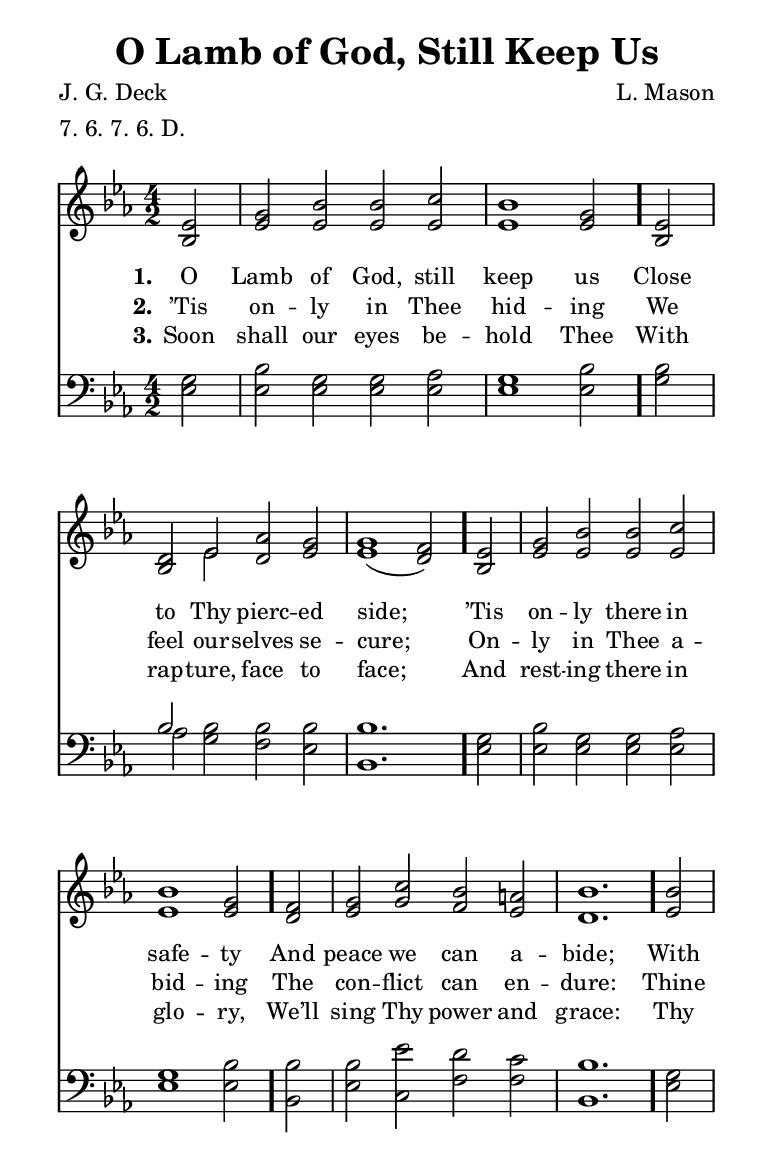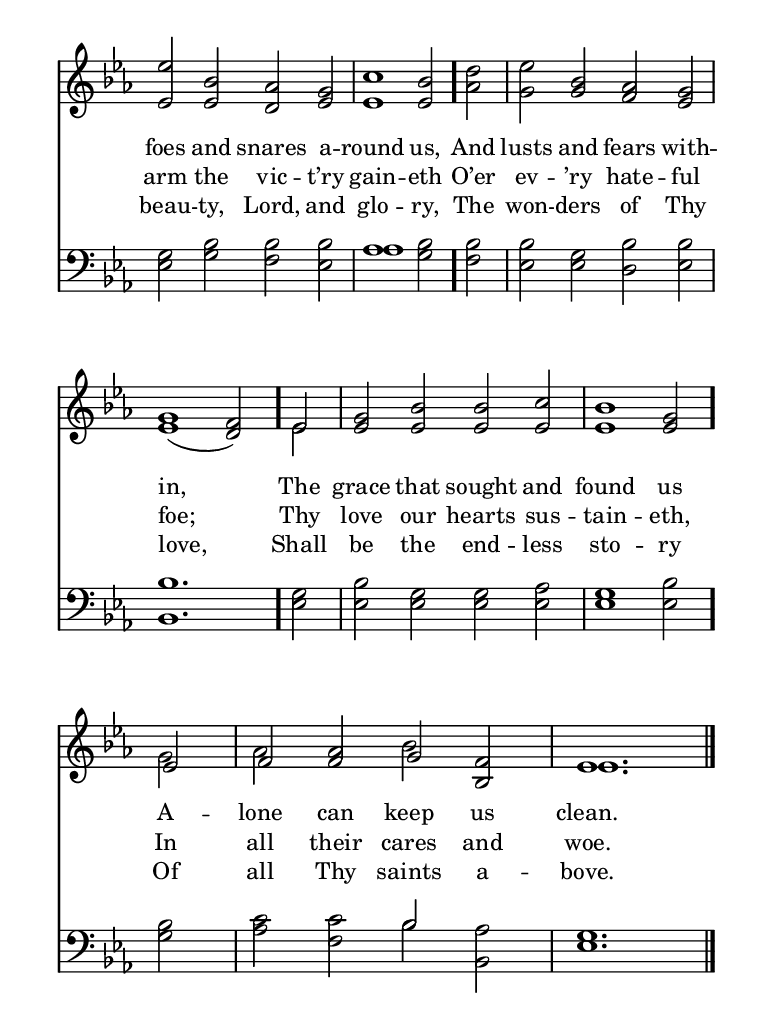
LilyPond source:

\include "common/global.ily"
\paper {
  \include "common/paper.ily"
}

\header{
  hymnnumber = "183"
  title = "O Lamb of God, Still Keep Us"
  tunename = "Missionary"
  meter = "7. 6. 7. 6. D."
  poet = "J. G. Deck"
  composer = "L. Mason"
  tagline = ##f
}

global = {
  \include "common/overrides.ily"
  \override Staff.TimeSignature.style = #'numbered
  \time 4/2
  \override Score.MetronomeMark.transparent = ##t % hide all fermata changes too
  \tempo 2=90
  \key ees \major
  \partial 2
  \autoBeamOff
}

notesSoprano = {
\global
\relative c' {

  ees2 | g bes bes c | bes1 g2
  ees2 | d ees aes g | g1( f2)
  ees2 | g bes bes c | bes1 g2
  f2 | g c bes a | bes1.
  bes2 | ees bes aes g | c1 bes2
  d2 | ees bes aes g | g1( f2)
  ees2 | g bes bes c | bes1 g2
  ees2 | f aes g f | ees1.

  \bar "|."

}
}

notesAlto = {
\global
\relative e' {

  bes2 | ees ees ees ees | ees1 ees2
  bes2 | bes ees d ees | ees1( d2)
  bes2 | ees ees ees ees | ees1 ees2
  d2 | ees g f ees | d1.
  ees2 | ees ees d ees | ees1 ees2
  aes2 | g g f ees | ees1( d2)
  ees2 | ees ees ees ees | ees1 ees2
  g2 | aes f bes bes, | ees1.

}
}

notesTenor = {
\global
\relative a {

  g2 | bes g g aes | g1 bes2
  bes2 | bes bes bes bes | bes1.
  g2 | bes g g aes | g1 bes2
  bes2 | bes ees d c | bes1.
  g2 | g bes bes bes | aes1 bes2
  bes2 | bes g bes bes | bes1.
  g2 | bes g g aes | g1 bes2
  bes2 | c c bes aes | g1.

}
}

notesBass = {
\global
\relative f {

  ees2 | ees ees ees ees | ees1 ees2
  g2 | aes g f ees | bes1.
  ees2 | ees ees ees ees | ees1 ees2
  bes2 | ees c f f | bes,1.
  ees2 | ees g f ees | aes1 g2
  f2 | ees ees d ees | bes1.
  ees2 | ees ees ees ees | ees1 ees2
  g2 | aes f bes bes, | ees1.

}
}

wordsA = \lyricmode {
\set stanza = "1."

O Lamb of God, still keep us \bar "."
Close to Thy pierc -- ed side; \bar "."
’Tis on -- ly there in safe -- ty \bar "."
And peace we can a -- bide; \bar "."
With foes and snares a -- round us, \bar "."
And lusts and fears with -- in, \bar "."
The grace that sought and found us \bar "."
A -- lone can keep us clean. \bar "."

}

wordsB = \lyricmode {
\set stanza = "2."

’Tis on -- ly in Thee hid -- ing
We feel our -- selves se -- cure;
On -- ly in Thee a -- bid -- ing
The con -- flict can en -- dure:
Thine arm the vic -- t’ry gain -- eth
O’er ev -- ’ry hate -- ful foe;
Thy love our hearts sus -- tain -- eth,
In all their cares and woe.

}

wordsC = \lyricmode {
\set stanza = "3."

Soon shall our eyes be -- hold Thee
With rap -- ture, face to face;
And rest -- ing there in glo -- ry,
We’ll sing Thy power and grace:
Thy beau -- ty, Lord, and glo -- ry,
The won -- ders of Thy love,
Shall be the end -- less sto -- ry
Of all Thy saints a -- bove.

}

\score {
  \context ChoirStaff <<
    \context Staff = upper <<
      \set Staff.autoBeaming = ##f
      \set ChoirStaff.systemStartDelimiter = #'SystemStartBar
      \set ChoirStaff.printPartCombineTexts = ##f
      \partcombine #'(2 . 11) \notesSoprano \notesAlto
      \context NullVoice = sopranos { \voiceOne << \notesSoprano >> }
      \context Lyrics = one   \lyricsto sopranos \wordsA
      \context Lyrics = two   \lyricsto sopranos \wordsB
      \context Lyrics = three \lyricsto sopranos \wordsC
    >>
    \context Staff = men <<
      \set Staff.autoBeaming = ##f
      \clef bass
      \set ChoirStaff.printPartCombineTexts = ##f
      \partcombine #'(2 . 11) \notesTenor \notesBass
    >>
  >>
  \layout {
    \include "common/layout.ily"
  }
  \midi{
    \include "common/midi.ily"
  }
}

\version "2.19.49"  % necessary for upgrading to future LilyPond versions.

% vi:set et ts=2 sw=2 ai nocindent syntax=lilypond:
